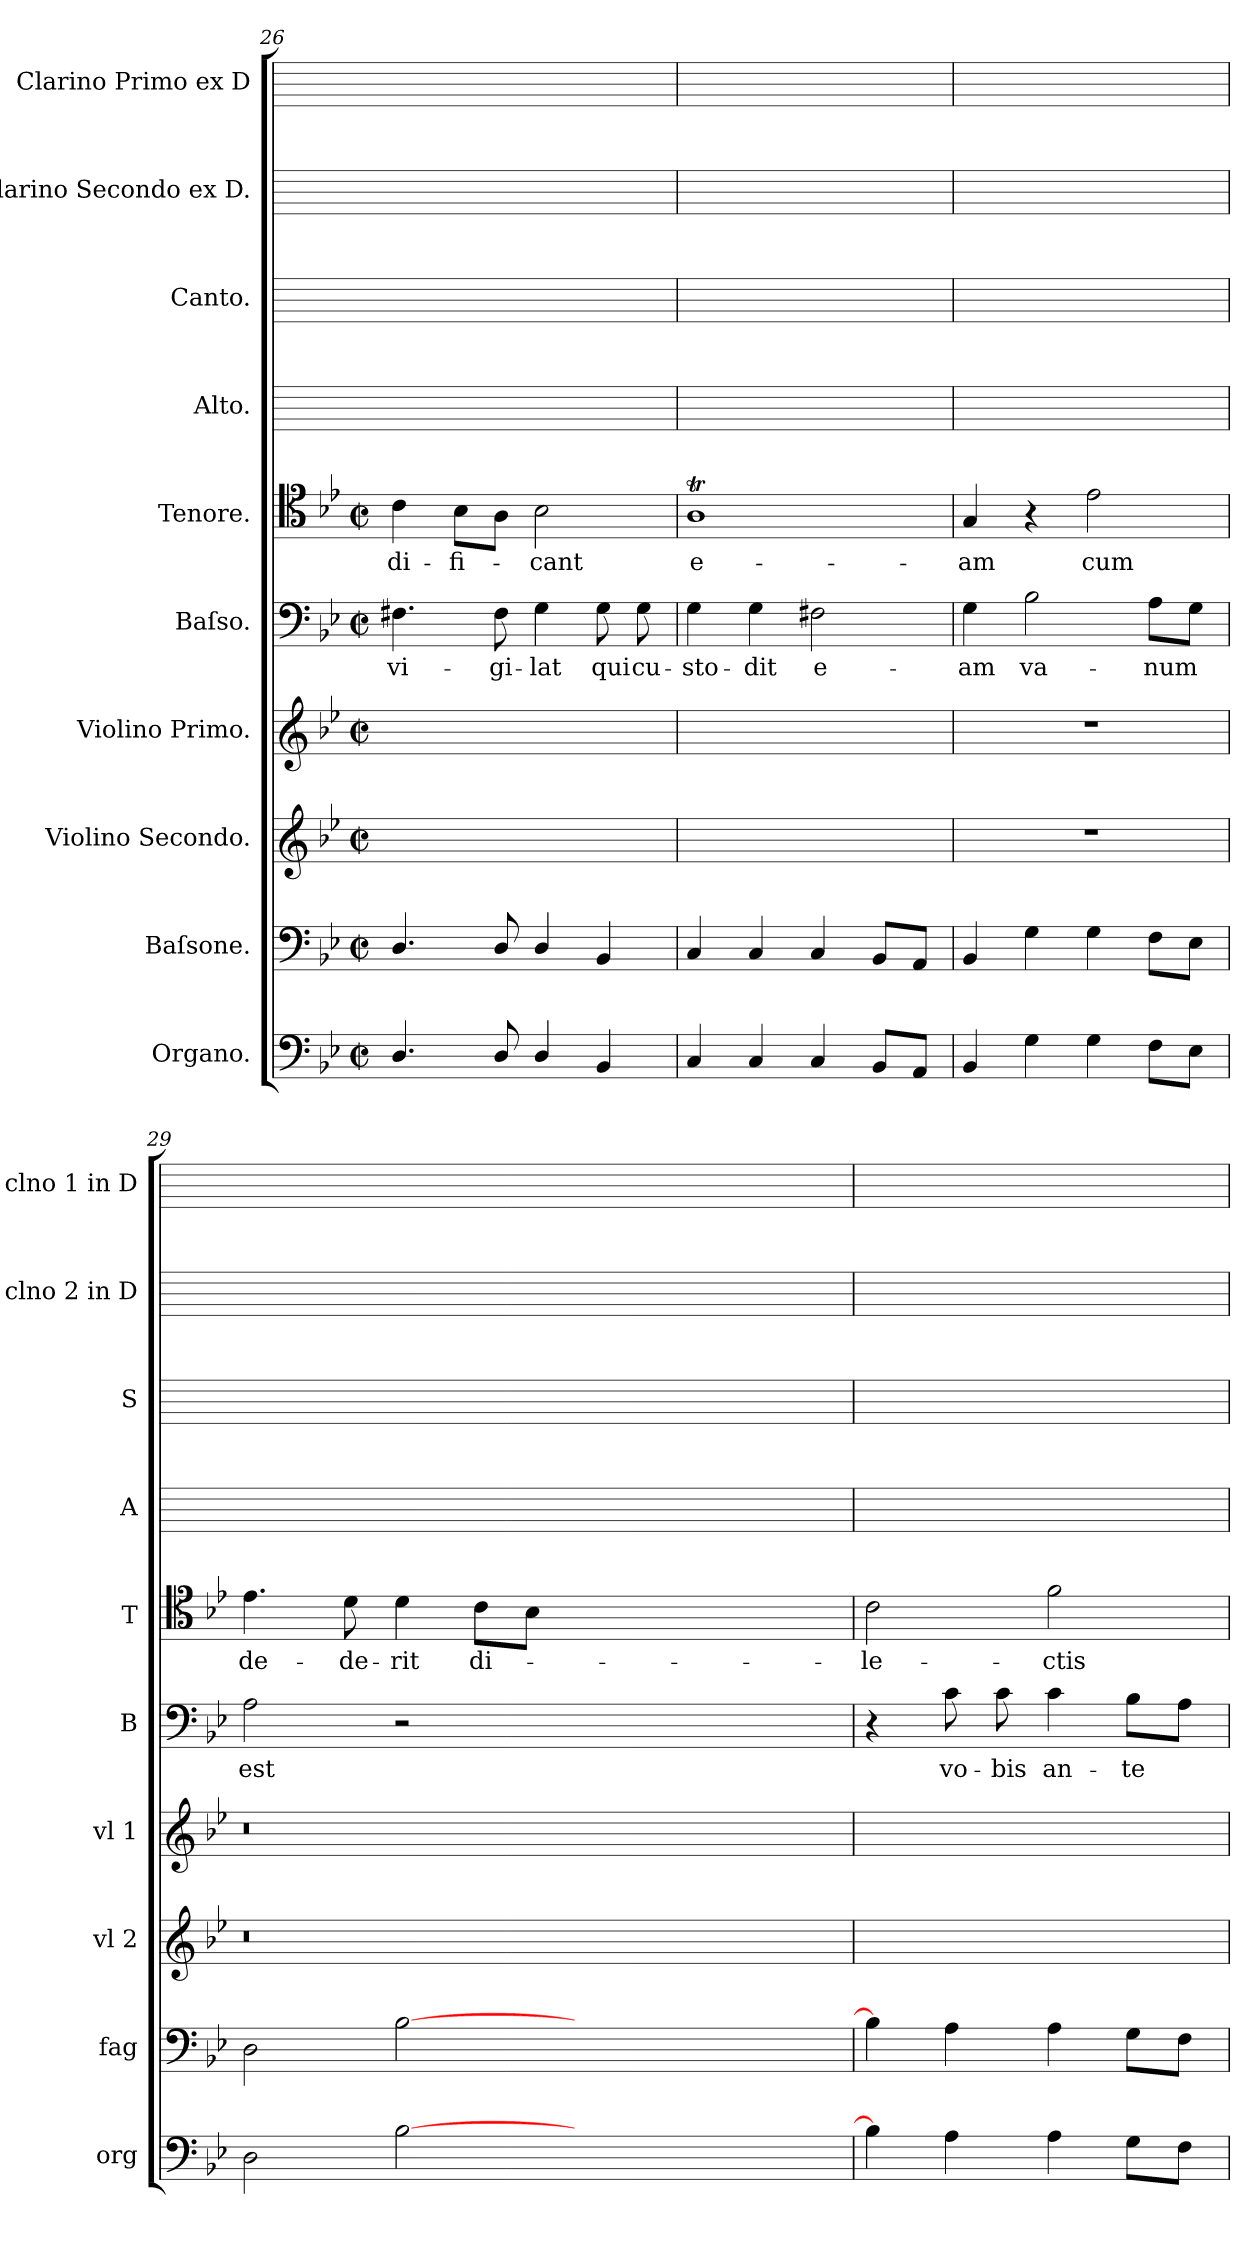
**kern	**kern	**kern	**kern	**kern	**text	**kern	**text	**kern	**kern	**kern	**kern
*part10	*part9	*part8	*part7	*part6	*part6	*part5	*part5	*part4	*part3	*part2	*part1
*staff10	*staff9	*staff8	*staff7	*staff6	*staff6	*staff5	*staff5	*staff4	*staff3	*staff2	*staff1
*I"Organo.	*I"Baſsone.	*I"Violino Secondo.	*I"Violino Primo.	*I"Baſso.	*	*I"Tenore.	*	*I"Alto.	*I"Canto.	*I"Clarino Secondo ex D.	*I"Clarino Primo ex D
*I'org	*I'fag	*I'vl 2	*I'vl 1	*I'B	*	*I'T	*	*I'A	*I'S	*I'clno 2 in D	*I'clno 1 in D
*clefF4	*clefF4	*clefG2	*clefG2	*clefF4	*	*clefC4	*	*	*	*	*
*k[b-e-]	*k[b-e-]	*k[b-e-]	*k[b-e-]	*k[b-e-]	*	*k[b-e-]	*	*	*	*	*
*g:	*g:	*g:	*g:	*g:	*	*g:	*	*	*	*	*
*M2/2	*M2/2	*M2/2	*M2/2	*M2/2	*	*M2/2	*	*	*	*	*
*met(c|)	*met(c|)	*met(c|)	*met(c|)	*met(c|)	*	*met(c|)	*	*	*	*	*
=26	=26	=26	=26	=26	=26	=26	=26	=26	=26	=26	=26
4.D/	4.D/	1ryy	1ryy	4.F#X\	vi-	4c\	-di-	1ryy	1ryy	1ryy	1ryy
.	.	.	.	.	.	8B-\L	-fi-	.	.	.	.
8D/	8D/	.	.	8F#\	-gi-	8A\J	.	.	.	.	.
4D/	4D/	.	.	4G\	-lat	2B-\	-cant	.	.	.	.
4BB-/	4BB-/	.	.	8G\	qui	.	.	.	.	.	.
.	.	.	.	8G\	cu-	.	.	.	.	.	.
=27	=27	=27	=27	=27	=27	=27	=27	=27	=27	=27	=27
4C/	4C/	1ryy	1ryy	4G\	-sto-	1At	e-	1ryy	1ryy	1ryy	1ryy
4C/	4C/	.	.	4G\	-dit	.	.	.	.	.	.
4C/	4C/	.	.	2F#X\	e-	.	.	.	.	.	.
8BB-/L	8BB-/L	.	.	.	.	.	.	.	.	.	.
8AA/J	8AA/J	.	.	.	.	.	.	.	.	.	.
=28	=28	=28	=28	=28	=28	=28	=28	=28	=28	=28	=28
4BB-/	4BB-/	1r	1r	4G\	-am	4G/	-am	1ryy	1ryy	1ryy	1ryy
4G\	4G\	.	.	2B-\	va-	4r	.	.	.	.	.
4G\	4G\	.	.	.	.	2e-\	cum	.	.	.	.
8F\L	8F\L	.	.	8A\L	-num	.	.	.	.	.	.
8E-\J	8E-\J	.	.	8G\J	.	.	.	.	.	.	.
=29	=29	=29	=29	=29	=29	=29	=29	=29	=29	=29	=29
2D\	2D\	0.r	0.r	2A\	est	4.e-\	de-	1ryy	1ryy	1ryy	1ryy
.	.	.	.	.	.	8d\	-de-	.	.	.	.
[2B-\	[2B-\	.	.	2r	.	4d\	-rit	.	.	.	.
.	.	.	.	.	.	8c\L	di-	.	.	.	.
.	.	.	.	.	.	8B-\J	.	.	.	.	.
0ryy	0ryy	.	.	0ryy	.	0ryy	.	0ryy	0ryy	0ryy	0ryy
=30	=30	=30	=30	=30	=30	=30	=30	=30	=30	=30	=30
4B-\]	4B-\]	1ryy	1ryy	4r	.	2c\	-le-	1ryy	1ryy	1ryy	1ryy
4A\	4A\	.	.	8c\	vo-	.	.	.	.	.	.
.	.	.	.	8c\	-bis	.	.	.	.	.	.
4A\	4A\	.	.	4c\	an-	2f\	-ctis	.	.	.	.
8G\L	8G\L	.	.	8B-\L	-te	.	.	.	.	.	.
8F\J	8F\J	.	.	8A\J	.	.	.	.	.	.	.
=	=	=	=	=	=	=	=	=	=	=	=
*-	*-	*-	*-	*-	*-	*-	*-	*-	*-	*-	*-
